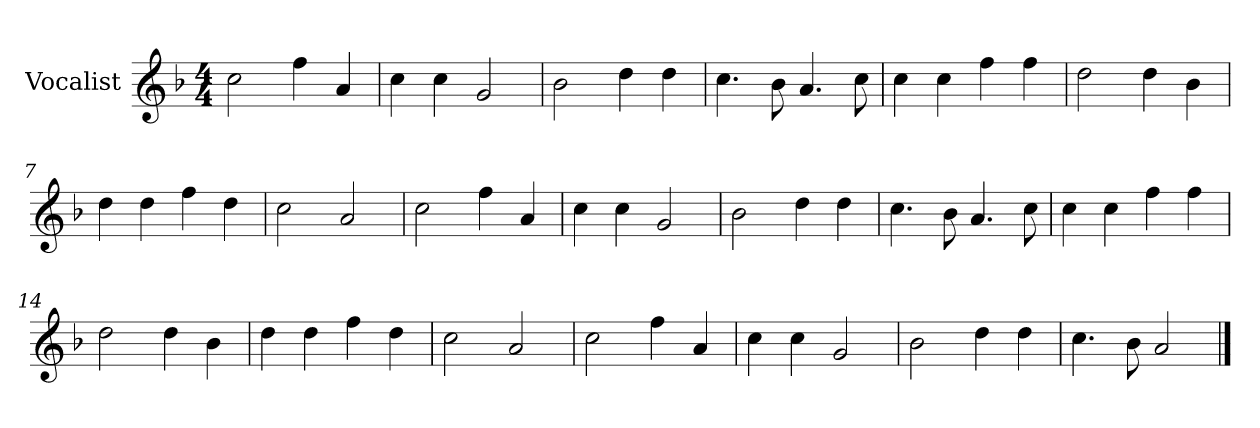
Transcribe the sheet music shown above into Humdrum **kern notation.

**kern
*part1
*staff1
*I"Vocalist
*k[b-]
*F:
*M4/4
=1
2cc
4ff
4a
=2
4cc
4cc
2g
=3
2b-
4dd
4dd
=4
4.cc
8b-
4.a
8cc
=5
4cc
4cc
4ff
4ff
=6
2dd
4dd
4b-
=7
4dd
4dd
4ff
4dd
=8
2cc
2a
=9
2cc
4ff
4a
=10
4cc
4cc
2g
=11
2b-
4dd
4dd
=12
4.cc
8b-
4.a
8cc
=13
4cc
4cc
4ff
4ff
=14
2dd
4dd
4b-
=15
4dd
4dd
4ff
4dd
=16
2cc
2a
=17
2cc
4ff
4a
=18
4cc
4cc
2g
=19
2b-
4dd
4dd
=20
4.cc
8b-
2a
==
*-
